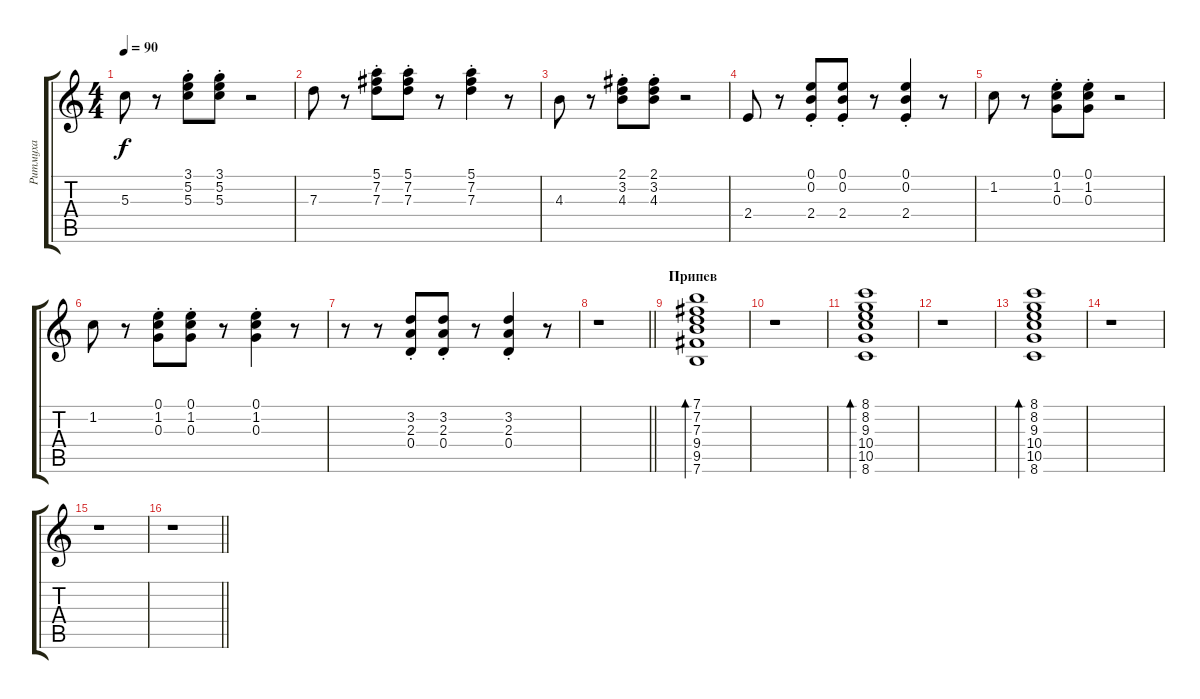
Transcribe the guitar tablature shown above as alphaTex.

\track ("Ритмуха" "Ритмуха") {instrument electricguitarclean}
\staff {score tabs}
\tuning (E4 B3 G3 D3 A2 E2) {hide}
\ts (4 4)
\tempo 90
\clef g2
\ks c
5.3.8{dy f} r.8 (3.1{st} 5.2{st} 5.3{st}).8 (3.1{st} 5.2{st} 5.3{st}).8 r.2 |
7.3.8 r.8 (5.1{st} 7.2{st} 7.3{st}).8 (5.1{st} 7.2{st} 7.3{st}).8 r.8 (5.1{st} 7.2{st} 7.3{st}).4 r.8 |
4.3.8 r.8 (2.1{st} 3.2{st} 4.3{st}).8 (2.1{st} 3.2{st} 4.3{st}).8 r.2 |
2.4.8 r.8 (0.1{st} 0.2{st} 2.4{st}).8 (0.1{st} 0.2{st} 2.4{st}).8 r.8 (0.1{st} 0.2{st} 2.4{st}).4 r.8 |
1.2.8 r.8 (0.1{st} 1.2{st} 0.3{st}).8 (0.1{st} 1.2{st} 0.3{st}).8 r.2 |
1.2.8 r.8 (0.1{st} 1.2{st} 0.3{st}).8 (0.1{st} 1.2{st} 0.3{st}).8 r.8 (0.1{st} 1.2{st} 0.3{st}).4 r.8 |
r.8 r.8 (3.2{st} 2.3{st} 0.4{st}).8 (3.2{st} 2.3{st} 0.4{st}).8 r.8 (3.2{st} 2.3{st} 0.4{st}).4 r.8 |
\barLineRight lightlight
r.1 |
\section ("" "Припев")
(7.1 7.2 7.3 9.4 9.5 7.6).1{bd 120} |
r.1 |
(8.1 8.2 9.3 10.4 10.5 8.6).1{bd 120} |
r.1 |
(8.1 8.2 9.3 10.4 10.5 8.6).1{bd 120} |
r.1 |
r.1 |
\barLineRight lightlight
r.1
